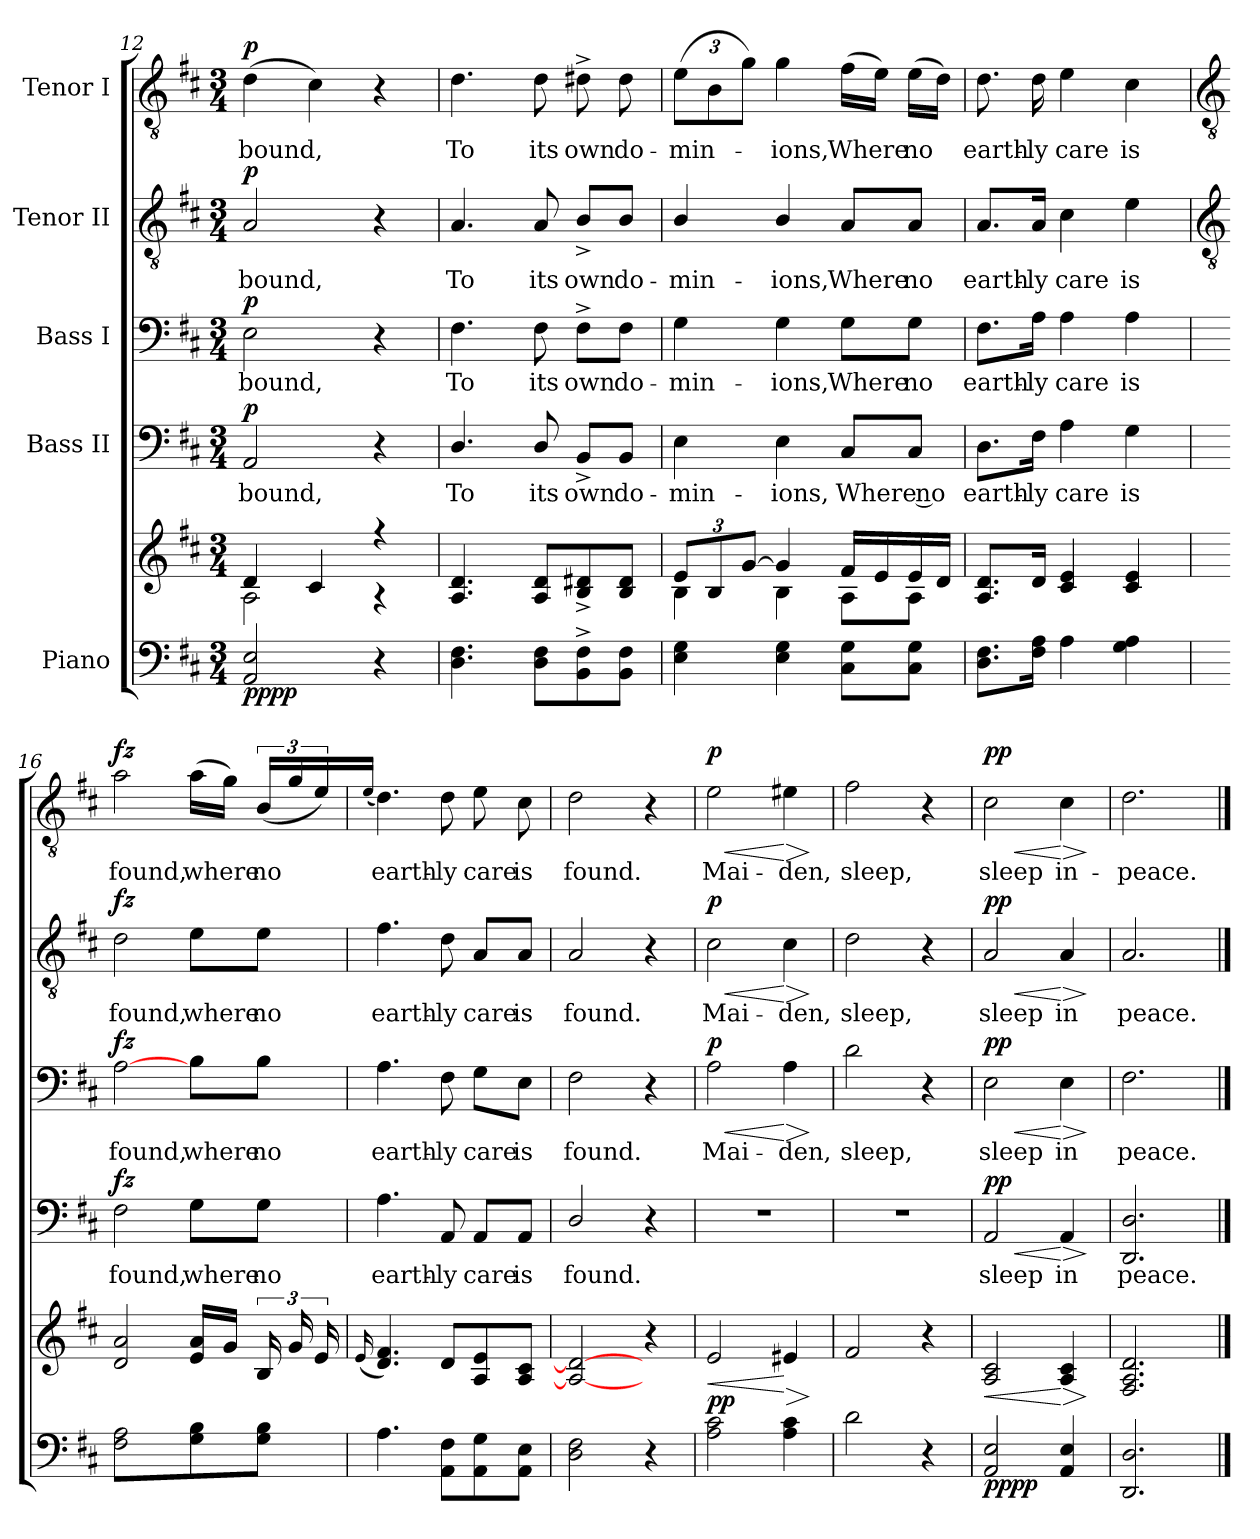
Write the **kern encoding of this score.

**kern	**kern	**dynam	**kern	**text	**dynam	**kern	**text	**dynam	**kern	**text	**dynam	**kern	**text	**dynam
*part5	*part5	*part5	*part4	*part4	*part4	*part3	*part3	*part3	*part2	*part2	*part2	*part1	*part1	*part1
*staff6	*staff5	*staff5/6	*staff4	*staff4	*staff4	*staff3	*staff3	*staff3	*staff2	*staff2	*staff2	*staff1	*staff1	*staff1
*I"Piano	*	*	*I"Bass II	*	*	*I"Bass I	*	*	*I"Tenor II	*	*	*I"Tenor I	*	*
*clefF4	*clefG2	*	*clefF4	*	*	*clefF4	*	*	*clefGv2	*	*	*clefGv2	*	*
*k[f#c#]	*k[f#c#]	*	*k[f#c#]	*	*	*k[f#c#]	*	*	*k[f#c#]	*	*	*k[f#c#]	*	*
*D:	*D:	*	*D:	*	*	*D:	*	*	*D:	*	*	*D:	*	*
*M3/4	*M3/4	*	*M3/4	*	*	*M3/4	*	*	*M3/4	*	*	*M3/4	*	*
=12	=12	=12	=12	=12	=12	=12	=12	=12	=12	=12	=12	=12	=12	=12
*	*^	*	*	*	*	*	*	*	*	*	*	*	*	*
!	!	!	!LO:DY:b=2	!	!LO:LY:b	!	!	!LO:LY:b	!	!	!LO:LY:b	!	!	!LO:LY:b	!
!	!	!	!LO:DY:n=1:b	!	!	!	!	!	!	!	!	!	!	!	!
!	!	!	!LO:DY:n=2:b	!	!	!	!	!	!	!	!	!	!	!	!
!	!	!	!LO:DY:n=3:b	!	!	!LO:DY:b	!	!	!LO:DY:b	!	!	!LO:DY:b	!	!	!LO:DY:b
2AA 2E	4d	2A\	p p p p	2AA	bound,	p	2E	bound,	p	2A	bound,	p	(>4d	bound,	p
.	4c#	.	.	.	.	.	.	.	.	.	.	.	4c#)	.	.
4r	4r	4r	.	4r	.	.	4r	.	.	4r	.	.	4r	.	.
=13	=13	=13	=13	=13	=13	=13	=13	=13	=13	=13	=13	=13	=13	=13	=13
!	!	!	!	!	!LO:LY:b	!	!	!LO:LY:b	!	!	!LO:LY:b	!	!	!LO:LY:b	!
4.D 4.F#	4.A 4.d	2ryy	.	4.D/	To	.	4.F#	To	.	4.A	To	.	4.d	To	.
!	!	!	!	!	!LO:LY:b	!	!	!LO:LY:b	!	!	!LO:LY:b	!	!	!LO:LY:b	!
8D 8F#L	8A 8dL	.	.	8D/	its	.	8F#	its	.	8A	its	.	8d	its	.
!	!	!	!	!	!LO:LY:b	!	!	!LO:LY:b	!	!	!LO:LY:b	!	!	!LO:LY:b	!
8BB^ 8F#^	8B^ 8d#X^	4ryy	.	8BB^/L	own	.	8F#^\L	own	.	8B^/L	own	.	8d#X^	own	.
!	!	!	!	!	!LO:LY:b	!	!	!LO:LY:b	!	!	!LO:LY:b	!	!	!LO:LY:b	!
8BB 8F#J	8B 8d#J	.	.	8BB/J	do-	.	8F#\J	do-	.	8B/J	do-	.	8d#	do-	.
=14	=14	=14	=14	=14	=14	=14	=14	=14	=14	=14	=14	=14	=14	=14	=14
!	!	!	!	!	!LO:LY:b	!	!	!LO:LY:b	!	!	!LO:LY:b	!	!	!LO:LY:b	!
4E 4G	12eL	4B\	.	4E	-min-	.	4G	-min-	.	4B/	-min-	.	(>12eL	-min-	.
.	12B	.	.	.	.	.	.	.	.	.	.	.	12B	.	.
.	[12gJ	.	.	.	.	.	.	.	.	.	.	.	12gJ)	.	.
!	!	!	!	!	!LO:LY:b	!	!	!LO:LY:b	!	!	!LO:LY:b	!	!	!LO:LY:b	!
4E 4G	4g]	4B\	.	4E	-ions,	.	4G	-ions,	.	4B/	-ions,	.	4g	ions,	.
!	!	!	!	!	!LO:LY:b	!	!	!LO:LY:b	!	!	!LO:LY:b	!	!	!LO:LY:b	!
8C# 8GL	16f#LL	8A\L	.	8C#/L	Where no	.	8G\L	Where	.	8A/L	Where	.	(>16f#LL	Where	.
.	16e	.	.	.	.	.	.	.	.	.	.	.	16eJJ)	.	.
!	!	!	!	!	!	!	!	!LO:LY:b	!	!	!LO:LY:b	!	!	!LO:LY:b	!
8C# 8GJ	16e	8A\J	.	8C#/J	.	.	8G\J	no	.	8A/J	no	.	(>16eLL	no	.
.	16dJJ	.	.	.	.	.	.	.	.	.	.	.	16dJJ)	.	.
=15	=15	=15	=15	=15	=15	=15	=15	=15	=15	=15	=15	=15	=15	=15	=15
!	!	!	!	!	!LO:LY:b	!	!	!LO:LY:b	!	!	!LO:LY:b	!	!	!LO:LY:b	!
8.D 8.F#L	8.A 8.dL	2ryy	.	8.D\L	earth-	.	8.F#\L	earth-	.	8.A/L	earth-	.	8.d	earth-	.
!	!	!	!	!	!LO:LY:b	!	!	!LO:LY:b	!	!	!LO:LY:b	!	!	!LO:LY:b	!
16F# 16AJ	16dJ	.	.	16F#\Jk	-ly	.	16A\Jk	-ly	.	16A/Jk	-ly	.	16d	-ly	.
!	!	!	!	!	!LO:LY:b	!	!	!LO:LY:b	!	!	!LO:LY:b	!	!	!LO:LY:b	!
4A	4c# 4e	.	.	4A	care	.	4A	care	.	4c#	care	.	4e	care	.
!	!	!	!	!	!LO:LY:b	!	!	!LO:LY:b	!	!	!LO:LY:b	!	!	!LO:LY:b	!
4G 4A	4c# 4e	4ryy	.	4G	is	.	4A	is	.	4e	is	.	4c#	is	.
*	*v	*v	*	*	*	*	*	*	*	*	*	*	*	*	*
!!LO:LB:g=z
=16	=16	=16	=16	=16	=16	=16	=16	=16	=16	=16	=16	=16	=16	=16
*	*	*	*	*	*	*	*	*	*clefGv2	*	*	*clefGv2	*	*
*	*^	*	*	*	*	*	*	*	*	*	*	*	*	*
!	!	!	!LO:DY:b=2	!	!LO:LY:b	!	!	!LO:LY:b	!	!	!LO:LY:b	!	!	!LO:LY:b	!
!	!	!	!LO:DY:n=1:b	!	!	!LO:DY:b	!	!	!LO:DY:b	!	!	!LO:DY:b	!	!	!LO:DY:b
*	*v	*v	*	*	*	*	*	*	*	*	*	*	*	*	*
2F# 2A	2d 2a	fz fz	2F#	found,	fz	[2A	found,	fz	2d	found,	fz	2a	found,	fz
!	!	!	!	!LO:LY:b	!	!	!LO:LY:b	!	!	!LO:LY:b	!	!	!LO:LY:b	!
8G 8B	16e 16aLL	.	8G\L	where	.	8B\L	where	.	8e\L	where	.	(>16aLL	where	.
.	16gJJ	.	.	.	.	.	.	.	.	.	.	16gJJ)	.	.
!	!	!	!	!LO:LY:b	!	!	!LO:LY:b	!	!	!LO:LY:b	!	!	!LO:LY:b	!
8G 8BJ	24BLL	.	8G\J	no	.	8B\J	no	.	8e\J	no	.	(>24BLL	no	.
.	24g	.	.	.	.	.	.	.	.	.	.	24g	.	.
.	24e	.	.	.	.	.	.	.	.	.	.	24e)	.	.
=17	=17	=17	=17	=17	=17	=17	=17	=17	=17	=17	=17	=17	=17	=17
.	(<16qqe/	.	.	.	.	.	.	.	.	.	.	(>16qqe/JJ	.	.
!	!	!	!	!LO:LY:b	!	!	!LO:LY:b	!	!	!LO:LY:b	!	!	!LO:LY:b	!
4.A	4.d 4.f#)	.	4.A	earth-	.	4.A	earth-	.	4.f#	earth-	.	4.d\)	earth-	.
!	!	!	!	!LO:LY:b	!	!	!LO:LY:b	!	!	!LO:LY:b	!	!	!LO:LY:b	!
8AA 8F#L	8dL	.	8AA	-ly	.	8F#	-ly	.	8d	-ly	.	8d\	-ly	.
!	!	!	!	!LO:LY:b	!	!	!LO:LY:b	!	!	!LO:LY:b	!	!	!LO:LY:b	!
8AA 8G	8A 8e	.	8AA/L	care	.	8G\L	care	.	8A/L	care	.	8e\	care	.
!	!	!	!	!LO:LY:b	!	!	!LO:LY:b	!	!	!LO:LY:b	!	!	!LO:LY:b	!
8AA 8EJ	8A 8c#J	.	8AA/J	is	.	8E\J	is	.	8A/J	is	.	8c#\	is	.
=18	=18	=18	=18	=18	=18	=18	=18	=18	=18	=18	=18	=18	=18	=18
!	!	!	!	!LO:LY:b	!	!	!LO:LY:b	!	!	!LO:LY:b	!	!	!LO:LY:b	!
2D 2F#	2A_ 2d_	.	2D/	found.	.	2F#	found.	.	2A	found.	.	2d\	found.	.
4r	4r	.	4r	.	.	4r	.	.	4r	.	.	4r	.	.
=19	=19	=19	=19	=19	=19	=19	=19	=19	=19	=19	=19	=19	=19	=19
!	!	!LO:HP:b	!LO:N:vis=1	!	!	!	!LO:LY:b	!LO:HP:b	!	!LO:LY:b	!LO:HP:b	!	!LO:LY:b	!LO:HP:b
!	!	!LO:DY:n=1:a=2	!	!	!	!	!	!	!	!	!	!	!	!
!	!	!LO:DY:n=2:b	!	!	!	!	!	!LO:DY:n=1:b	!	!	!LO:DY:n=1:b	!	!	!LO:DY:n=1:b
2A 2c#	2e	< p p	2.r	.	.	2A	Mai-	< p	2c#	Mai-	< p	2e\	Mai-	< p
!	!	!LO:HP:n=1:b	!	!	!	!	!LO:LY:b	!LO:HP:n=1:b	!	!LO:LY:b	!LO:HP:n=1:b	!	!LO:LY:b	!LO:HP:n=1:b
4A 4c#	4e#X	[ >	.	.	.	4A	-den,	[ >	4c#	-den,	[ >	4e#X\	-den,	[ >
.	.	]	.	.	.	.	.	]	.	.	]	.	.	]
=20	=20	=20	=20	=20	=20	=20	=20	=20	=20	=20	=20	=20	=20	=20
!	!	!	!LO:N:vis=1	!	!	!	!LO:LY:b	!	!	!LO:LY:b	!	!	!LO:LY:b	!
2d	2f#	.	2.r	.	.	2d	sleep,	.	2d	sleep,	.	2f#\	sleep,	.
4r	4r	.	.	.	.	4r	.	.	4r	.	.	4r	.	.
=21	=21	=21	=21	=21	=21	=21	=21	=21	=21	=21	=21	=21	=21	=21
!	!	!LO:HP:b	!	!LO:LY:b	!LO:HP:b	!	!LO:LY:b	!LO:HP:b	!	!LO:LY:b	!LO:HP:b	!	!LO:LY:b	!LO:HP:b
!	!	!LO:DY:n=1:b=2	!	!	!	!	!	!	!	!	!	!	!	!
!	!	!LO:DY:n=2:b	!	!	!LO:DY:n=1:b	!	!	!LO:DY:n=1:b	!	!	!LO:DY:n=1:b	!	!	!LO:DY:n=1:b
2AA 2E	2A 2c#	< pp pp	2AA	sleep	< pp	2E	sleep	< pp	2A	sleep	< pp	2c#\	sleep	< pp
!	!	!LO:HP:n=1:b	!	!LO:LY:b	!LO:HP:n=1:b	!	!LO:LY:b	!LO:HP:n=1:b	!	!LO:LY:b	!LO:HP:n=1:b	!	!LO:LY:b	!LO:HP:n=1:b
4AA 4E	4A 4c#	[ >	4AA	in	[ >	4E	in	[ >	4A	in	[ >	4c#\	in-	[ >
.	.	]	.	.	]	.	.	]	.	.	]	.	.	]
=22	=22	=22	=22	=22	=22	=22	=22	=22	=22	=22	=22	=22	=22	=22
!	!	!	!	!LO:LY:b	!	!	!LO:LY:b	!	!	!LO:LY:b	!	!	!LO:LY:b	!
2.DD 2.D	2.F# 2.A 2.d	.	2.DD 2.D	peace.	.	2.F#	peace.	.	2.A	peace.	.	2.d\	-peace.	.
==	==	==	==	==	==	==	==	==	==	==	==	==	==	==
*-	*-	*-	*-	*-	*-	*-	*-	*-	*-	*-	*-	*-	*-	*-
